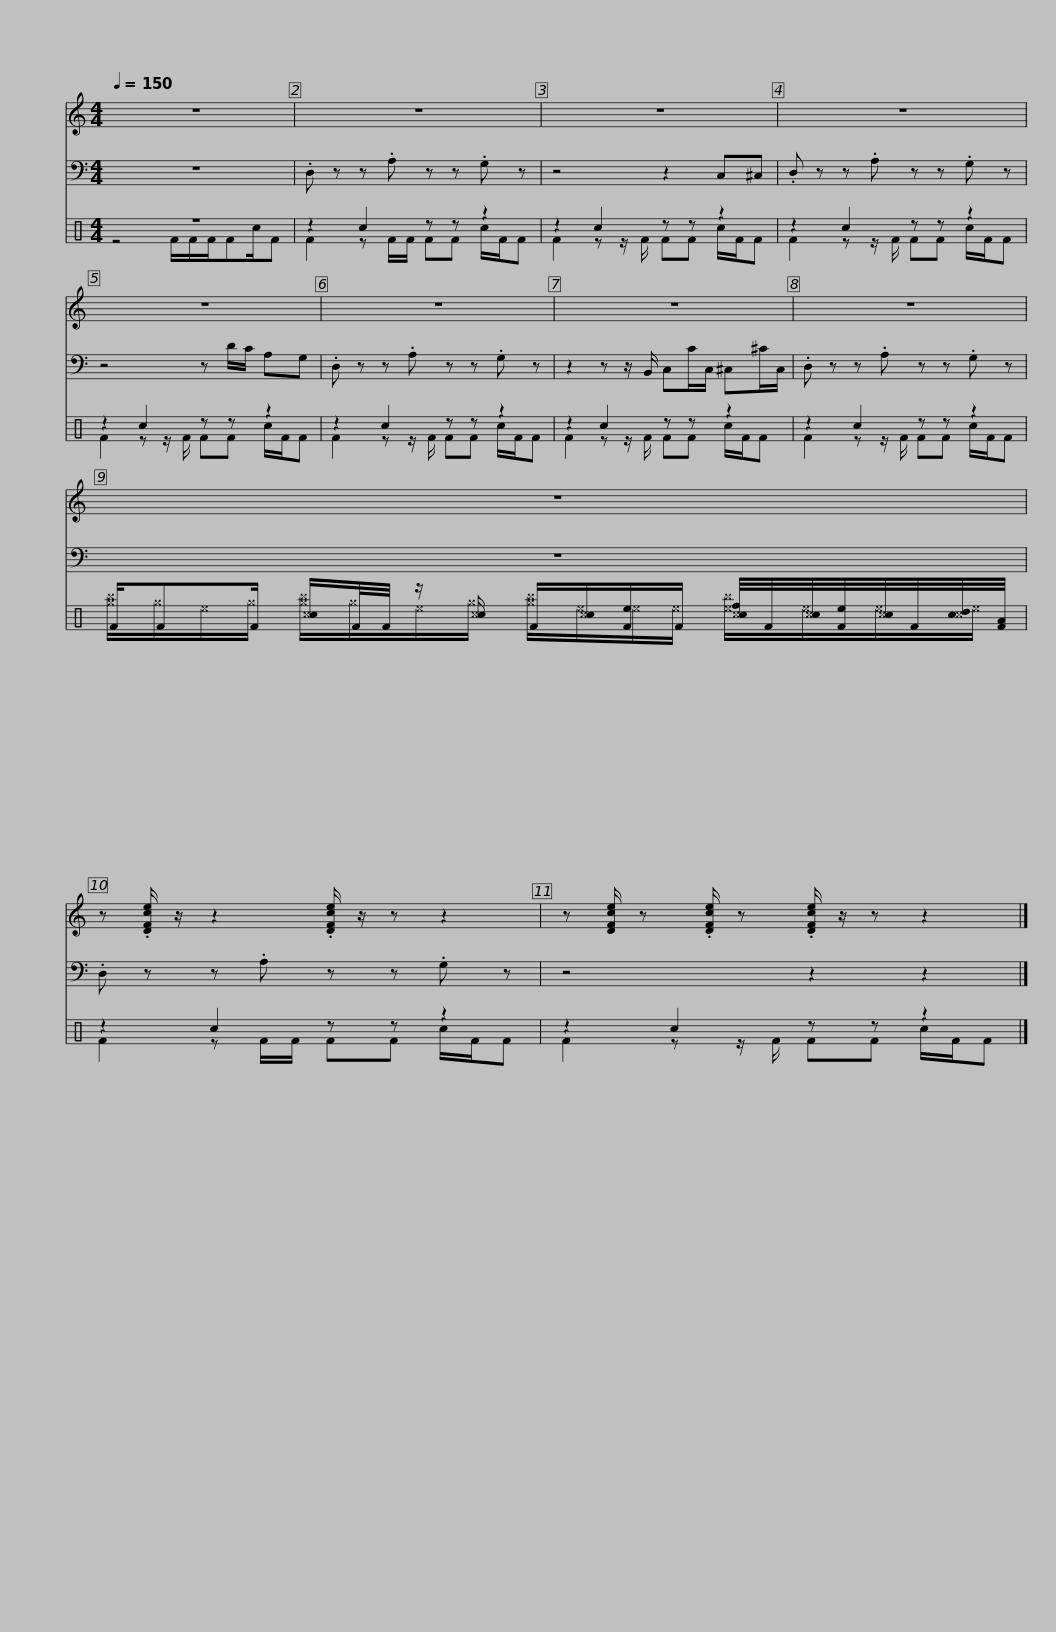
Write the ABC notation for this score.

X:1
%%score 1 2 ( 3 4 )
L:1/8
Q:1/4=150
M:4/4
I:linebreak $
K:C
V:1 treble
V:2 bass
V:3 perc
K:none
V:4 perc
K:none
V:1
 z8 | z8 | z8 | z8 |$ z8 | %5
 z8 | z8 | z8 |$ z8 | z .[DFce]/ z/ z2 .[DFce]/ z/ z z2 |$ %10
 z [DFce]/ z .[DFce]/ z .[DFce]/ z/ z z2 |] %11
V:2
 z8 | .D, z z .A, z z .G, z | z4 z2 C,^C, | .D, z z .A, z z .G, z |$ z4 z D/C/ A,G, | %5
 .D, z z .A, z z .G, z | z2 z z/ B,,/ C,C/C,/ ^C,^C/C,/ | .D, z z .A, z z .G, z |$ z8 | .D, z z .A, z z .G, z |$ %10
 z4 z2 z2 |] %11
V:3
 z8 | z2 c2 z z z2 | z2 c2 z z z2 | z2 c2 z z z2 |$ z2 c2 z z z2 | %5
 z2 c2 z z z2 | z2 c2 z z z2 | z2 c2 z z z2 |$ F/FF/ [^cc]/F/4F/4 z/ [^cc]/ F/[^cc]/[Fe]/F/ [^ccf]/4F/4[^cc]/4[Fe]/4[^cc]/4F/4[^ccd]/4[FA]/4 | z2 c2 z z z2 |$ %10
 z2 c2 z z z2 |] %11
V:4
 z4 F/F/F/Fc/F | F2 z F/F/ FF c/F/F | F2 z z/ F/ FF c/F/F | F2 z z/ F/ FF c/F/F |$ F2 z z/ F/ FF c/F/F | %5
 F2 z z/ F/ FF c/F/F | F2 z z/ F/ FF c/F/F | F2 z z/ F/ FF c/F/F |$ [^g^b]/^g/^e/^g/ [^g^b]/^g/^e/^g/ [^g^b]/^e/^e/^e/ [^e^b]/^e/^e/^e/ | F2 z F/F/ FF c/F/F |$ %10
 F2 z z/ F/ FF c/F/F |] %11
